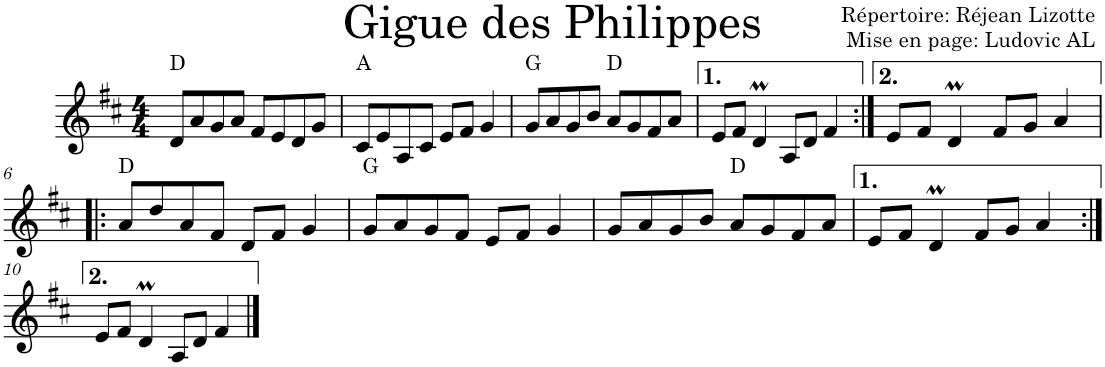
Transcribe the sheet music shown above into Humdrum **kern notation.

**kern	**harte
*part1	*part1
*staff1	*
*I"Violon	*
*I'Vln.	*
*clefG2	*
*k[f#c#]	*
*M4/4	*
=1	=1
8d/L	D:maj
8a/	.
8g/	.
8a/J	.
8f#/L	.
8e/	.
8d/	.
8g/J	.
=2	=2
8c#/L	A:maj
8e/	.
8A/	.
8c#/J	.
8e/L	.
8f#/J	.
4g/	.
=3	=3
8g/L	G:maj
8a/	.
8g/	.
8b/J	.
8a/L	D:maj
8g/	.
8f#/	.
8a/J	.
=4	=4
8e/L	.
8f#/J	.
4dM/	.
8A/L	.
8d/J	.
4f#/	.
=5:|!	=5:|!
8e/L	.
8f#/J	.
4dM/	.
8f#/L	.
8g/J	.
4a/	.
!!LO:LB:g=z
=6!|:	=6!|:
8a/L	D:maj
8dd/	.
8a/	.
8f#/J	.
8d/L	.
8f#/J	.
4g/	.
=7	=7
8g/L	G:maj
8a/	.
8g/	.
8f#/J	.
8e/L	.
8f#/J	.
4g/	.
=8	=8
8g/L	.
8a/	.
8g/	.
8b/J	.
8a/L	D:maj
8g/	.
8f#/	.
8a/J	.
=9	=9
8e/L	.
8f#/J	.
4dM/	.
8f#/L	.
8g/J	.
4a/	.
!!LO:LB:g=z
=10:|!	=10:|!
8e/L	.
8f#/J	.
4dM/	.
8A/L	.
8d/J	.
4f#/	.
==	==
*-	*-
